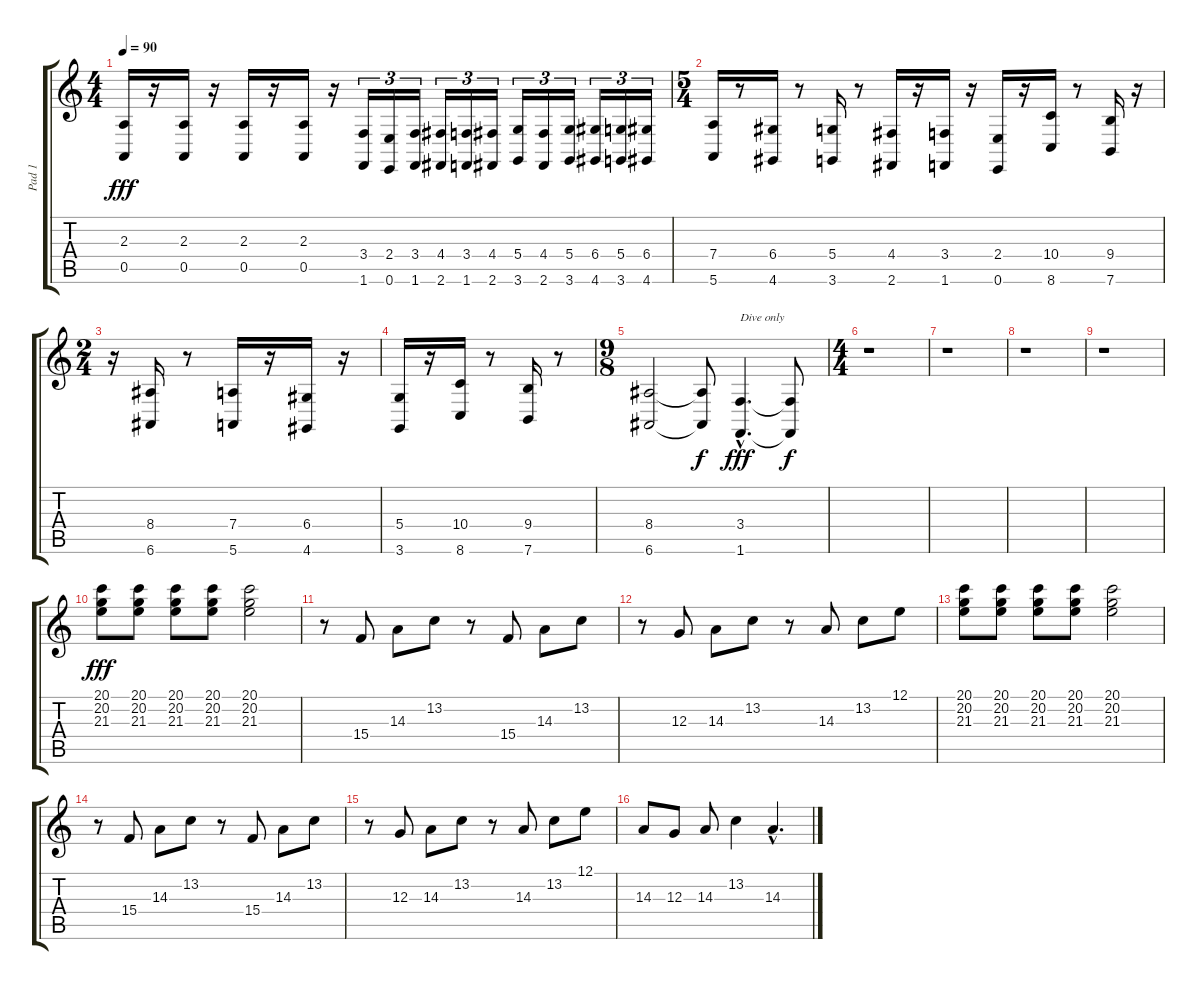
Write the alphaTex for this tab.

\track ("Pad 1" "Pad 1") {instrument pad7halo}
\staff {score tabs}
\tuning (E4 B3 G3 D3 A2 E2) {hide}
\ts (4 4)
\tempo 90
\clef g2
\ks c
(2.3 0.5).16{dy fff} r.16 (2.3 0.5).16 r.16 (2.3 0.5).16 r.16 (2.3 0.5).16 r.16 (3.4 1.6).16{tu (3 2)} (2.4 0.6).16{tu (3 2)} (3.4 1.6).16{tu (3 2)} (4.4 2.6).16{tu (3 2)} (3.4 1.6).16{tu (3 2)} (4.4 2.6).16{tu (3 2)} (5.4 3.6).16{tu (3 2)} (4.4 2.6).16{tu (3 2)} (5.4 3.6).16{tu (3 2)} (6.4 4.6).16{tu (3 2)} (5.4 3.6).16{tu (3 2)} (6.4 4.6).16{tu (3 2)} |
\ts (5 4)
(7.4 5.6).16 r.8 (6.4 4.6).16 r.8 (5.4 3.6).16 r.8 (4.4 2.6).16 r.16 (3.4 1.6).16 r.16 (2.4 0.6).16 r.16 (10.4 8.6).16 r.8 (9.4 7.6).16 r.16 |
\ts (2 4)
r.16 (8.4 6.6).16 r.8 (7.4 5.6).16 r.16 (6.4 4.6).16 r.16 |
(5.4 3.6).16 r.16 (10.4 8.6).16 r.8 (9.4 7.6).16 r.8 |
\ts (9 8)
(8.4 6.6).2 (8.4{t} 6.6{t}).8{dy f} (3.4{hac} 1.6{hac}).4{d txt "Dive only" dy fff} (3.4{t} 1.6{t}).8{dy f} |
\ts (4 4)
r.1 |
r.1 |
r.1 |
r.1 |
(20.1 20.2 21.3).8{dy fff volume 11 instrument pad7halo} (20.1 20.2 21.3).8 (20.1 20.2 21.3).8 (20.1 20.2 21.3).8 (20.1 20.2 21.3).2 |
r.8 15.4.8 14.3.8 13.2.8 r.8 15.4.8 14.3.8 13.2.8 |
r.8 12.3.8 14.3.8 13.2.8 r.8 14.3.8 13.2.8 12.1.8 |
(20.1 20.2 21.3).8 (20.1 20.2 21.3).8 (20.1 20.2 21.3).8 (20.1 20.2 21.3).8 (20.1 20.2 21.3).2 |
r.8 15.4.8 14.3.8 13.2.8 r.8 15.4.8 14.3.8 13.2.8 |
r.8 12.3.8 14.3.8 13.2.8 r.8 14.3.8 13.2.8 12.1.8 |
14.3.8 12.3.8 14.3.8 13.2.4 14.3{hac}.4{d}
